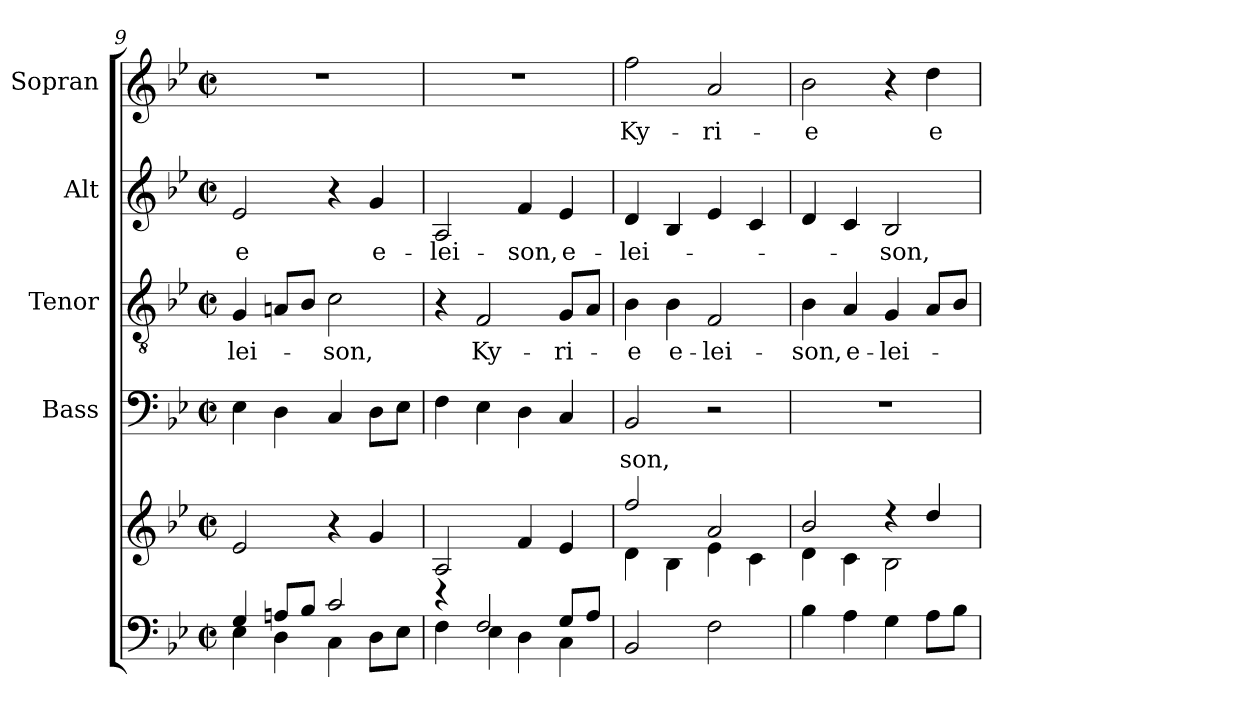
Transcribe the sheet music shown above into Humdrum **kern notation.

**kern	**kern	**kern	**text	**kern	**text	**kern	**text	**kern	**text
*part5	*part5	*part4	*part4	*part3	*part3	*part2	*part2	*part1	*part1
*staff6	*staff5	*staff4	*staff4	*staff3	*staff3	*staff2	*staff2	*staff1	*staff1
*	*	*I"Bass	*	*I"Tenor	*	*I"Alt	*	*I"Sopran	*
*	*	*I'B.	*	*I'T.	*	*I'A.	*	*I'S.	*
*clefF4	*clefG2	*clefF4	*	*clefGv2	*	*clefG2	*	*clefG2	*
*k[b-e-]	*k[b-e-]	*k[b-e-]	*	*k[b-e-]	*	*k[b-e-]	*	*k[b-e-]	*
*B-:	*B-:	*B-:	*	*B-:	*	*B-:	*	*B-:	*
*M2/2	*M2/2	*M2/2	*	*M2/2	*	*M2/2	*	*M2/2	*
*met(c|)	*met(c|)	*met(c|)	*	*met(c|)	*	*met(c|)	*	*met(c|)	*
=9	=9	=9	=9	=9	=9	=9	=9	=9	=9
*^	*	*	*	*	*	*	*	*	*
!	!	!	!	!	!	!LO:LY:b	!	!LO:LY:b	!	!
4G/	4E-\	2e-/	4E-\	.	4G/	-lei-	2e-/	-e	1r	.
8An/L	4D\	.	4D\	.	8An/L	.	.	.	.	.
8B-/J	.	.	.	.	8B-/J	.	.	.	.	.
!	!	!	!	!	!	!LO:LY:b	!	!	!	!
2c/	4C\	4r	4C/	.	2c\	-son,	4r	.	.	.
!	!	!	!	!	!	!	!	!LO:LY:b	!	!
.	8D\L	4g/	8D\L	.	.	.	4g/	e-	.	.
.	8E-\J	.	8E-\J	.	.	.	.	.	.	.
=10	=10	=10	=10	=10	=10	=10	=10	=10	=10	=10
!	!	!	!	!	!	!	!	!LO:LY:b	!	!
4rd	4F\	2A/	4F\	.	4r	.	2A/	-lei-	1r	.
!	!	!	!	!	!	!LO:LY:b	!	!	!	!
2F/	4E-\	.	4E-\	.	2F/	Ky-	.	.	.	.
!	!	!	!	!	!	!	!	!LO:LY:b	!	!
.	4D\	4f/	4D\	.	.	.	4f/	-son,	.	.
!	!	!	!	!	!	!LO:LY:b	!	!LO:LY:b	!	!
8G/L	4C\	4e-/	4C/	.	8G/L	-ri-	4e-/	e-	.	.
8A/J	.	.	.	.	8A/J	.	.	.	.	.
*v	*v	*	*	*	*	*	*	*	*	*
=11	=11	=11	=11	=11	=11	=11	=11	=11	=11
*	*^	*	*	*	*	*	*	*	*
!	!	!	!	!LO:LY:b	!	!LO:LY:b	!	!LO:LY:b	!	!LO:LY:b
2BB-/	2ff/	4d\	2BB-/	-son,	4B-\	-e	4d/	-lei-	2ff\	Ky-
!	!	!	!	!	!	!LO:LY:b	!	!	!	!
.	.	4B-\	.	.	4B-\	e-	4B-/	.	.	.
!	!	!	!	!	!	!LO:LY:b	!	!	!	!LO:LY:b
2F\	2a/	4e-\	2r	.	2F/	-lei-	4e-/	.	2a/	-ri-
.	.	4c\	.	.	.	.	4c/	.	.	.
=12	=12	=12	=12	=12	=12	=12	=12	=12	=12	=12
!	!	!	!	!	!	!LO:LY:b	!	!	!	!LO:LY:b
4B-\	2b-/	4d\	1r	.	4B-\	-son,	4d/	.	2b-\	-e
!	!	!	!	!	!	!LO:LY:b	!	!	!	!
4A\	.	4c\	.	.	4A/	e-	4c/	.	.	.
!	!	!	!	!	!	!LO:LY:b	!	!LO:LY:b	!	!
4G\	4rcc	2B-\	.	.	4G/	-lei-	2B-/	-son,	4r	.
!	!	!	!	!	!	!	!	!	!	!LO:LY:b
8A\L	4dd/	.	.	.	8A/L	.	.	.	4dd\	e-
8B-\J	.	.	.	.	8B-/J	.	.	.	.	.
*	*v	*v	*	*	*	*	*	*	*	*
=	=	=	=	=	=	=	=	=	=
*-	*-	*-	*-	*-	*-	*-	*-	*-	*-
